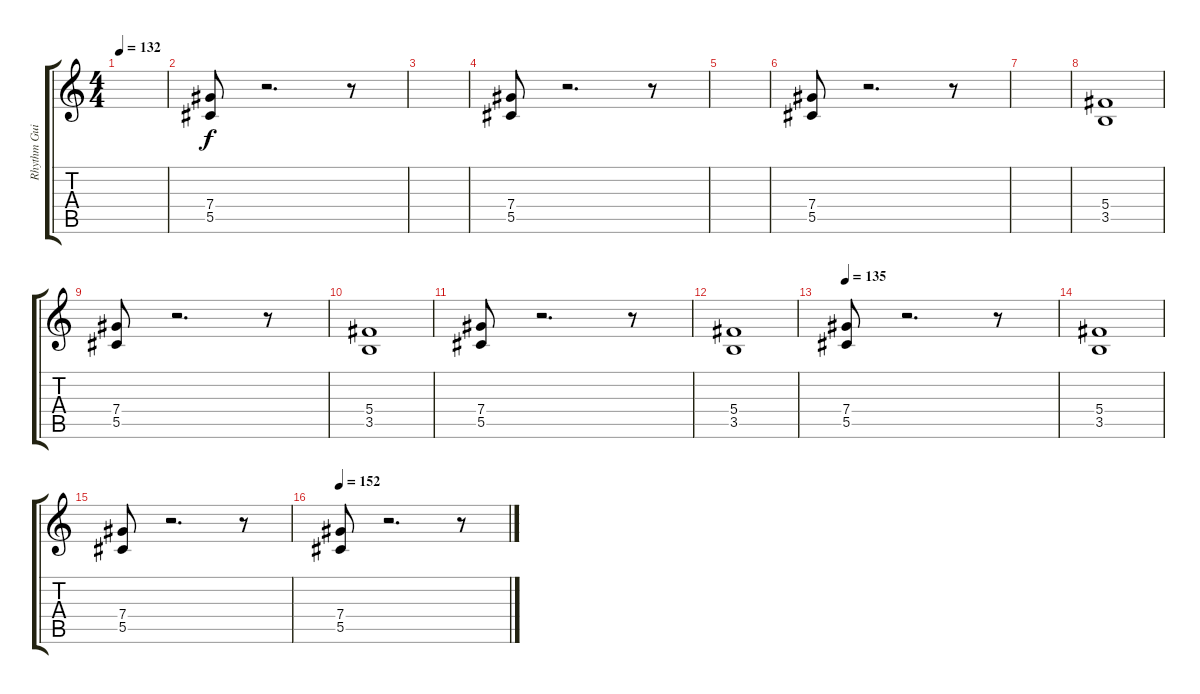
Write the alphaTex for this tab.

\track ("Rhythm Guitar" "Rhythm Gui") {instrument distortionguitar}
\staff {score tabs}
\tuning (Eb4 Bb3 Gb3 Db3 Ab2 Eb2) {hide}
\ts (4 4)
\tempo 132
\clef g2
\ks c
|
(7.4 5.5).8{volume 16 balance 8} r.2{d} r.8 |
|
(7.4 5.5).8{volume 16 balance 8} r.2{d} r.8 |
|
(7.4 5.5).8{volume 16 balance 8} r.2{d} r.8 |
|
(5.4 3.5).1 |
(7.4 5.5).8{volume 16 balance 8} r.2{d} r.8 |
(5.4 3.5).1 |
(7.4 5.5).8{volume 16 balance 8} r.2{d} r.8 |
(5.4 3.5).1 |
\tempo 135
(7.4 5.5).8{volume 16 balance 8} r.2{d} r.8 |
(5.4 3.5).1 |
(7.4 5.5).8{volume 16 balance 8} r.2{d} r.8 |
\tempo 152
(7.4 5.5).8{volume 16 balance 8} r.2{d} r.8
